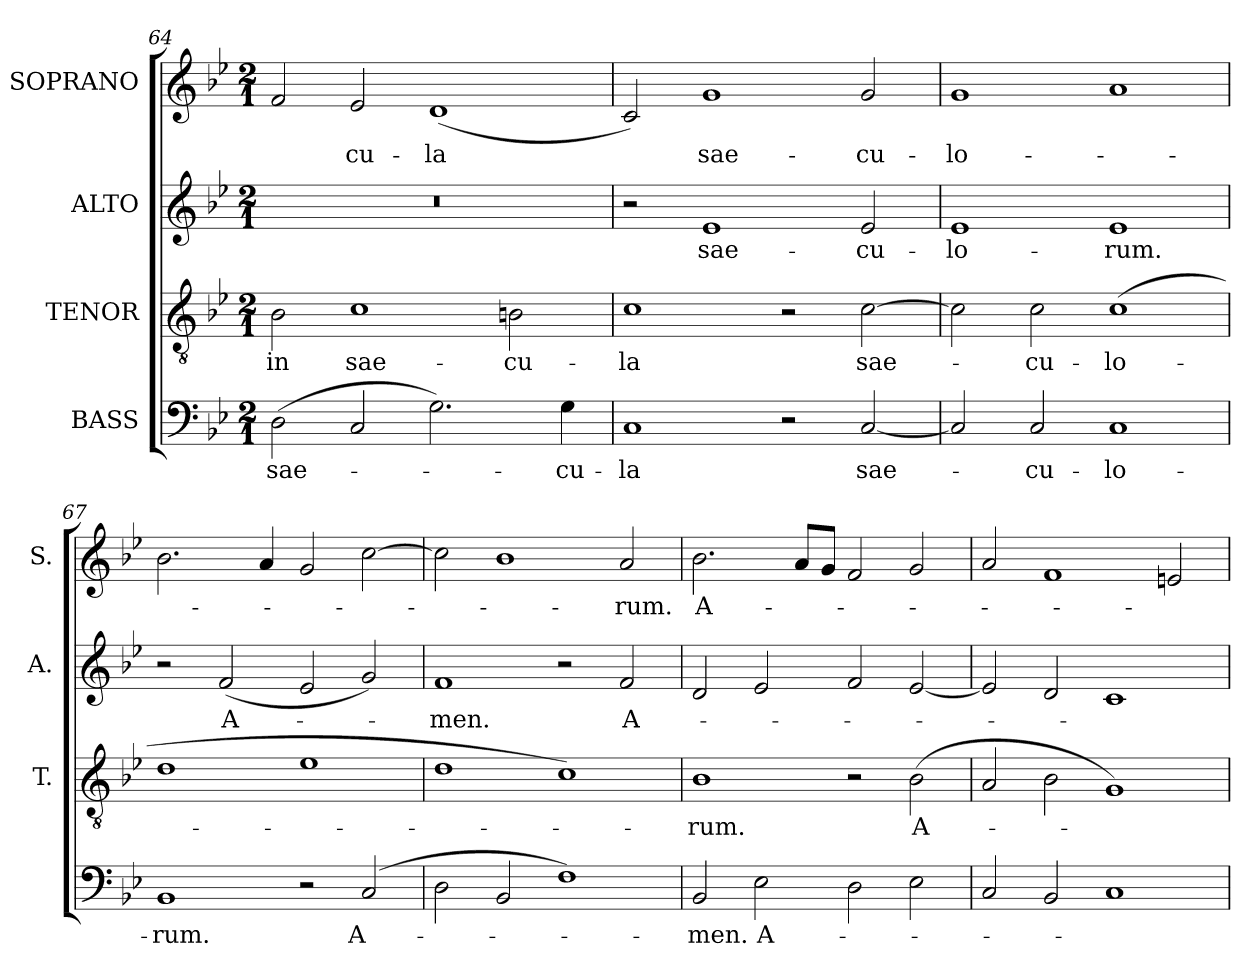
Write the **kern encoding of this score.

**kern	**text	**kern	**text	**kern	**text	**kern	**text
*part4	*part4	*part3	*part3	*part2	*part2	*part1	*part1
*staff4	*staff4	*staff3	*staff3	*staff2	*staff2	*staff1	*staff1
*I"BASS	*	*I"TENOR	*	*I"ALTO	*	*I"SOPRANO	*
*	*	*I'T.	*	*I'A.	*	*I'S.	*
*clefF4	*	*clefGv2	*	*clefG2	*	*clefG2	*
*	*	*ITrd7c12	*	*	*	*	*
*k[b-e-]	*	*k[b-e-]	*	*k[b-e-]	*	*k[b-e-]	*
*B-:	*	*B-:	*	*B-:	*	*B-:	*
*M2/1	*	*M2/1	*	*M2/1	*	*M2/1	*
=64	=64	=64	=64	=64	=64	=64	=64
!	!LO:LY:b:color=#000000	!	!	!	!	!	!
!	!	!	!LO:LY:b:color=#000000	!LO:N:vis=1	!	!	!
(2Di\	sae-	2BB-i\	in	0r	.	2fi/	.
!	!	!	!LO:LY:b:color=#000000	!	!	!	!
!	!	!	!	!	!	!	!LO:LY:b:color=#000000
2Ci/	.	1Ci	sae-	.	.	2e-i/	-cu-
!	!	!	!	!	!	!	!LO:LY:b:color=#000000
2.Gi\)	.	.	.	.	.	(1di	-la
!	!	!	!LO:LY:b:color=#000000	!	!	!	!
.	.	2BBni\	-cu-	.	.	.	.
!	!LO:LY:b:color=#000000	!	!	!	!	!	!
4Gi\	-cu-	.	.	.	.	.	.
=65	=65	=65	=65	=65	=65	=65	=65
!	!LO:LY:b:color=#000000	!	!	!	!	!	!
!	!	!	!LO:LY:b:color=#000000	!	!	!	!
1Ci	-la	1Ci	-la	2r	.	2ci/)	.
!	!	!	!	!	!LO:LY:b:color=#000000	!	!
!	!	!	!	!	!	!	!LO:LY:b:color=#000000
.	.	.	.	1e-i	sae-	1gi	sae-
2r	.	2r	.	.	.	.	.
!	!LO:LY:b:color=#000000	!	!	!	!	!	!
!	!	!	!LO:LY:b:color=#000000	!	!	!	!
!	!	!	!	!	!LO:LY:b:color=#000000	!	!
!	!	!	!	!	!	!	!LO:LY:b:color=#000000
[2Ci/	sae-	[2Ci\	sae-	2e-i/	-cu-	2gi/	-cu-
=66	=66	=66	=66	=66	=66	=66	=66
!	!	!	!	!	!LO:LY:b:color=#000000	!	!
!	!	!	!	!	!	!	!LO:LY:b:color=#000000
2Ci/]	.	2Ci\]	.	1e-i	-lo-	1gi	-lo-
!	!LO:LY:b:color=#000000	!	!	!	!	!	!
!	!	!	!LO:LY:b:color=#000000	!	!	!	!
2Ci/	-cu-	2Ci\	-cu-	.	.	.	.
!	!LO:LY:b:color=#000000	!	!	!	!	!	!
!	!	!	!LO:LY:b:color=#000000	!	!	!	!
!	!	!	!	!	!LO:LY:b:color=#000000	!	!
1Ci	-lo-	(1Ci	-lo-	1e-i	-rum.	1ai	.
!!LO:LB:g=z
=67	=67	=67	=67	=67	=67	=67	=67
!	!LO:LY:b:color=#000000	!	!	!	!	!	!
1BB-i	-rum.	1Di	.	2r	.	2.b-i\	.
!	!	!	!	!	!LO:LY:b:color=#000000	!	!
.	.	.	.	(2fi/	A-	.	.
.	.	.	.	.	.	4ai/	.
2r	.	1E-i	.	2e-i/	.	2gi/	.
!	!LO:LY:b:color=#000000	!	!	!	!	!	!
(2Ci/	A-	.	.	2gi/)	.	[2cci\	.
=68	=68	=68	=68	=68	=68	=68	=68
!	!	!	!	!	!LO:LY:b:color=#000000	!	!
2Di\	.	1Di	.	1fi	-men.	2cci\]	.
2BB-i/	.	.	.	.	.	1b-i	.
1Fi)	.	1Ci)	.	2r	.	.	.
!	!	!	!	!	!LO:LY:b:color=#000000	!	!
!	!	!	!	!	!	!	!LO:LY:b:color=#000000
.	.	.	.	2fi/	A-	2ai/	-rum.
=69	=69	=69	=69	=69	=69	=69	=69
!	!LO:LY:b:color=#000000	!	!	!	!	!	!
!	!	!	!LO:LY:b:color=#000000	!	!	!	!
!	!	!	!	!	!	!	!LO:LY:b:color=#000000
2BB-i/	-men.	1BB-i	-rum.	2di/	.	2.b-i\	A-
!	!LO:LY:b:color=#000000	!	!	!	!	!	!
2E-i\	A-	.	.	2e-i/	.	.	.
.	.	.	.	.	.	8ai/L	.
.	.	.	.	.	.	8gi/J	.
2Di\	.	2r	.	2fi/	.	2fi/	.
!	!	!	!LO:LY:b:color=#000000	!	!	!	!
2E-i\	.	(2BB-i\	A-	[2e-i/	.	2gi/	.
=70	=70	=70	=70	=70	=70	=70	=70
2Ci/	.	2AAi/	.	2e-i/]	.	2ai/	.
2BB-i/	.	2BB-i\	.	2di/	.	1fi	.
1Ci	.	1GGi)	.	1ci	.	.	.
.	.	.	.	.	.	2eni/	.
=	=	=	=	=	=	=	=
*-	*-	*-	*-	*-	*-	*-	*-
